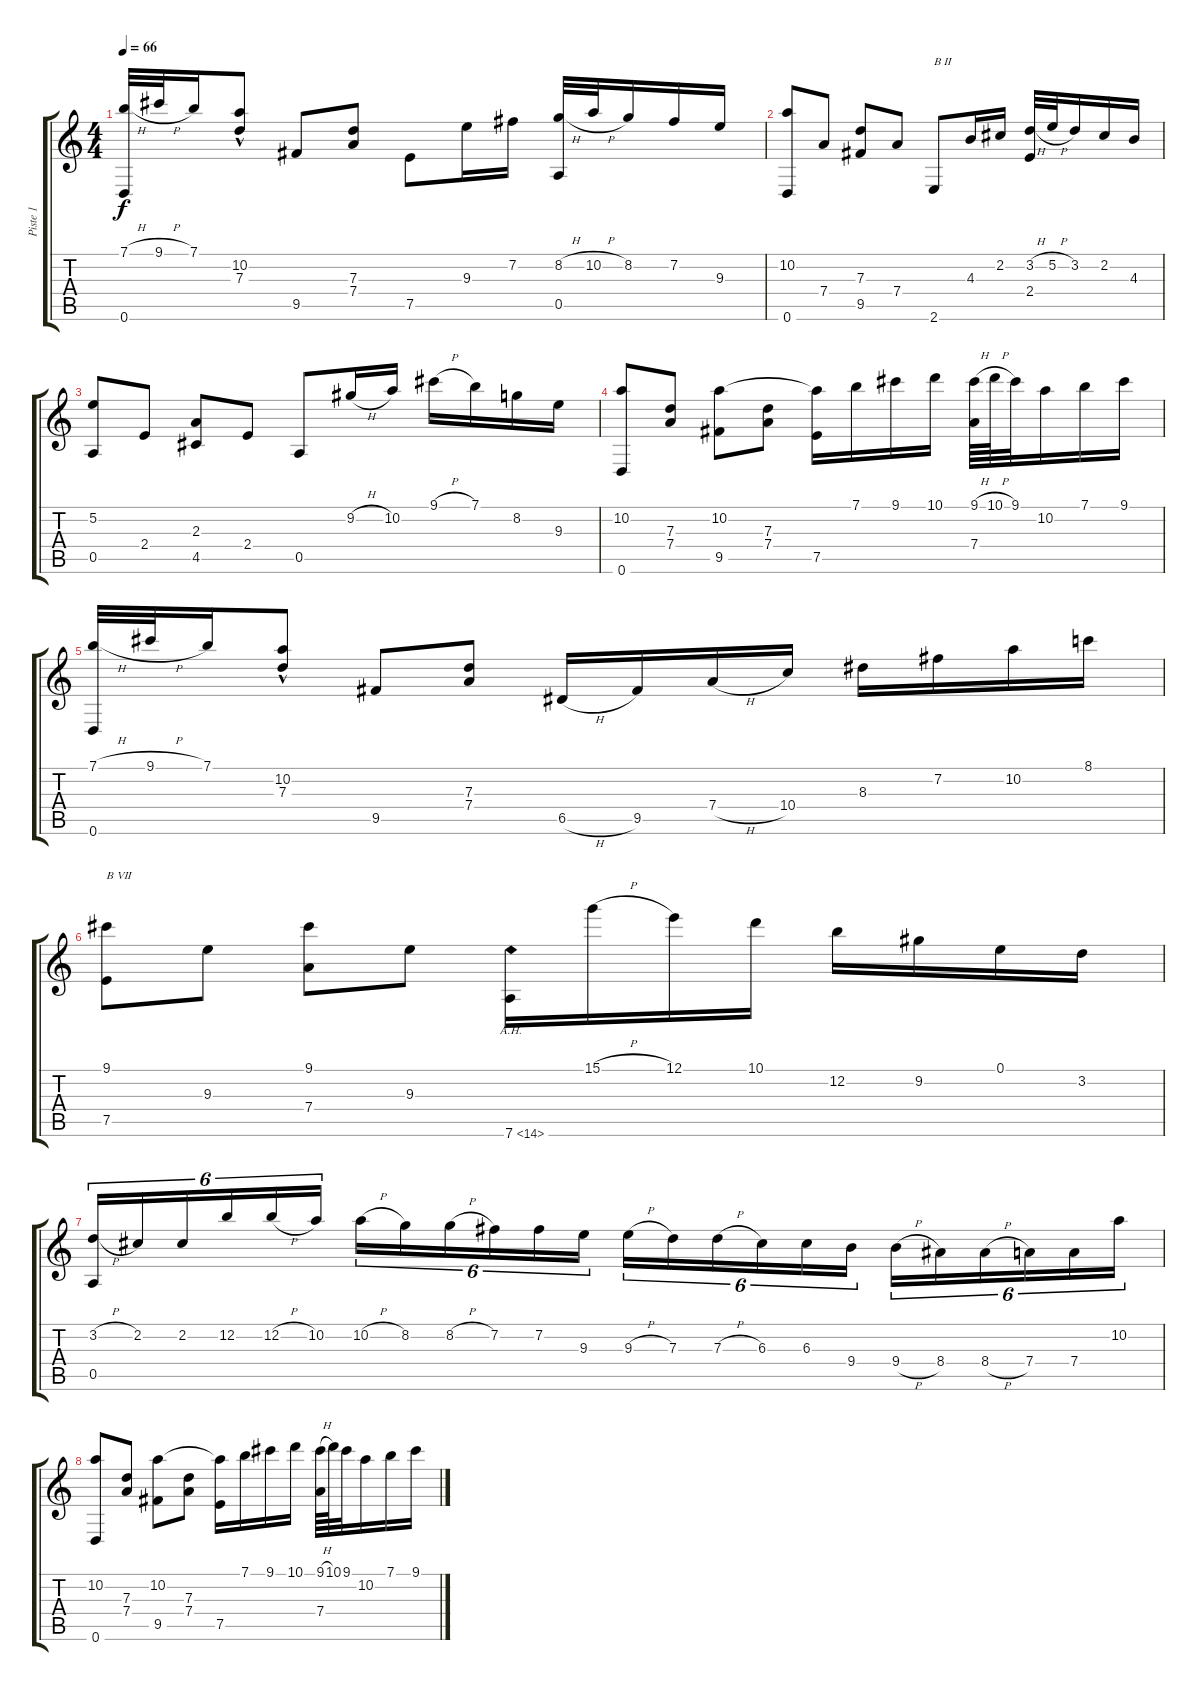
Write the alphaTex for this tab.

\track ("Piste 1" "Piste 1") {instrument acousticguitarnylon}
\staff {score tabs}
\tuning (E4 B3 G3 D3 A2 D2) {hide}
\ts (4 4)
\tempo 66
\clef g2
\ks c
(7.1{h} 0.6).32{dy f} 9.1{h}.32 7.1.16 (10.2{hac} 7.3).8 9.5.8 (7.3 7.4).8 7.5.8 9.3.16 7.2.16 (8.2{h} 0.5).32 10.2{h}.32 8.2.16 7.2.16 9.3.16 |
(10.2 0.6).8 7.4.8 (7.3 9.5).8 7.4.8 2.6.8{txt "B II"} 4.3.16 2.2.16 (3.2{h} 2.4).32 5.2{h}.32 3.2.16 2.2.16 4.3.16 |
(5.2 0.5).8 2.4.8 (2.3 4.5).8 2.4.8 0.5.8 9.2{h}.16 10.2.16 9.1{h}.16 7.1.16 8.2.16 9.3.16 |
(10.2 0.6).8 (7.3 7.4).8 (10.2 9.5).8 (7.3 7.4).8 (10.2{t} 7.5).16 7.1.16 9.1.16 10.1.16 (9.1{h} 7.4).64 10.1{h}.64 9.1.32 10.2.16 7.1.16 9.1.16 |
(7.1{h} 0.6).32 9.1{h}.32 7.1.16 (10.2{hac} 7.3).8 9.5.8 (7.3 7.4).8 6.5{h}.16 9.5.16 7.4{h}.16 10.4.16 8.3.16 7.2.16 10.2.16 8.1.16 |
(9.1 7.5).8{txt "B VII"} 9.3.8 (9.1 7.4).8 9.3.8 7.6{ah 7}.16 15.1{h}.16 12.1.16 10.1.16 12.2.16 9.2.16 0.1.16 3.2.16 |
(3.2{h} 0.5).16{tu (6 4)} 2.2.16{tu (6 4)} 2.2.16{tu (6 4)} 12.2.16{tu (6 4)} 12.2{h}.16{tu (6 4)} 10.2.16{tu (6 4)} 10.2{h}.16{tu (6 4)} 8.2.16{tu (6 4)} 8.2{h}.16{tu (6 4)} 7.2.16{tu (6 4)} 7.2.16{tu (6 4)} 9.3.16{tu (6 4)} 9.3{h}.16{tu (6 4)} 7.3.16{tu (6 4)} 7.3{h}.16{tu (6 4)} 6.3.16{tu (6 4)} 6.3.16{tu (6 4)} 9.4.16{tu (6 4)} 9.4{h}.16{tu (6 4)} 8.4.16{tu (6 4)} 8.4{h}.16{tu (6 4)} 7.4.16{tu (6 4)} 7.4.16{tu (6 4)} 10.2.16{tu (6 4)} |
(10.2 0.6).8 (7.3 7.4).8 (10.2 9.5).8 (7.3 7.4).8 (10.2{t} 7.5).16 7.1.16 9.1.16 10.1.16 (9.1{h} 7.4).64 10.1.64 9.1.32 10.2.16 7.1.16 9.1.16
